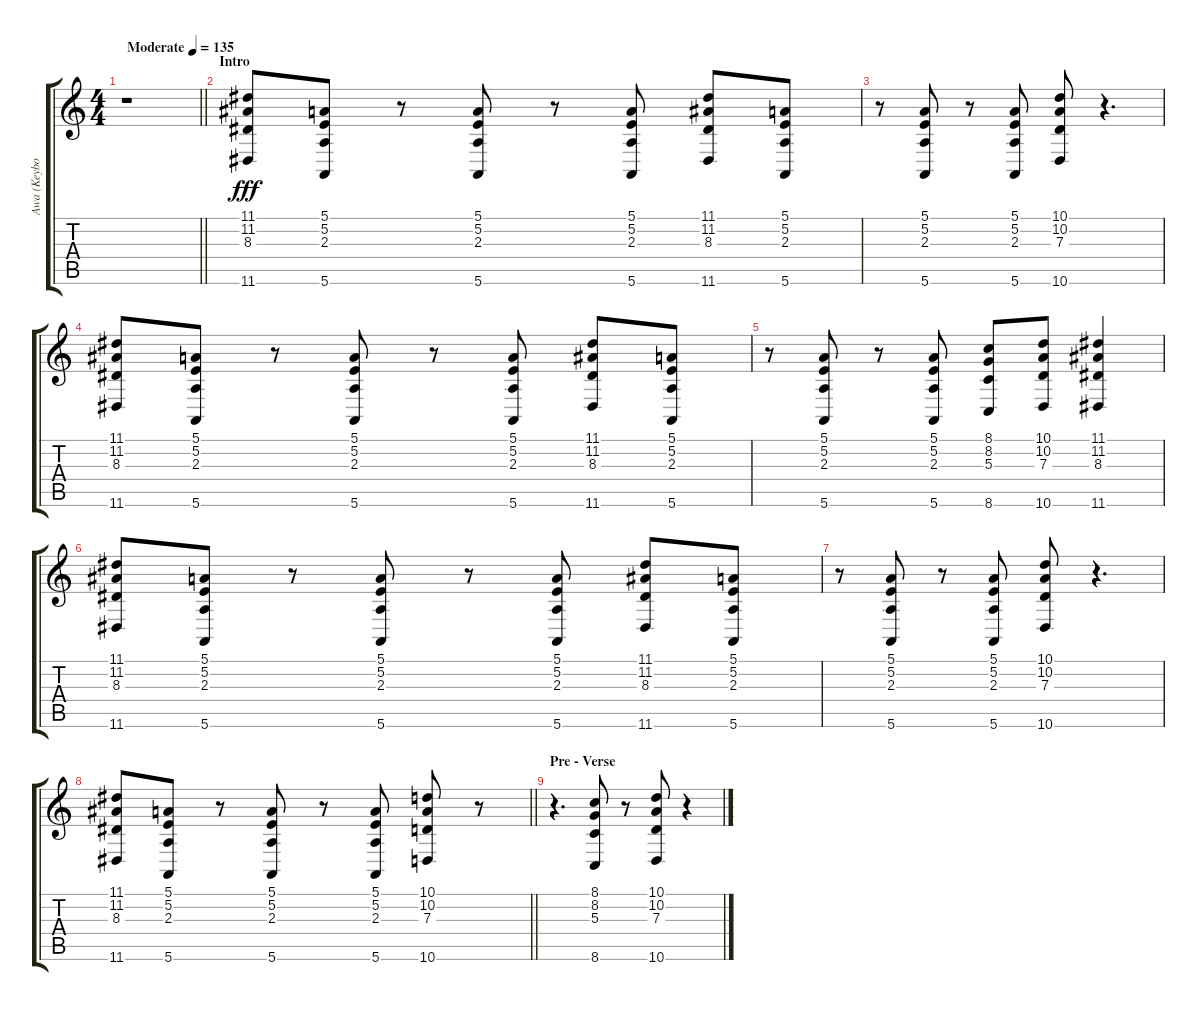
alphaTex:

\track ("Awa (Keyboard)" "Awa (Keybo") {instrument synthstrings1}
\staff {score tabs}
\tuning (E4 B3 G3 D3 A2 E2) {hide}
\ts (4 4)
\tempo (135 "Moderate")
\clef g2
\barLineRight lightlight
\ks c
r.1{dy fff instrument synthstrings1} |
\section ("" "Intro")
(11.1 11.2 8.3 11.6).8{volume 9} (5.1 5.2 2.3 5.6).8 r.8 (5.1 5.2 2.3 5.6).8 r.8 (5.1 5.2 2.3 5.6).8 (11.1 11.2 8.3 11.6).8 (5.1 5.2 2.3 5.6).8 |
r.8 (5.1 5.2 2.3 5.6).8 r.8 (5.1 5.2 2.3 5.6).8 (10.1 10.2 7.3 10.6).8 r.4{d} |
(11.1 11.2 8.3 11.6).8 (5.1 5.2 2.3 5.6).8 r.8 (5.1 5.2 2.3 5.6).8 r.8 (5.1 5.2 2.3 5.6).8 (11.1 11.2 8.3 11.6).8 (5.1 5.2 2.3 5.6).8 |
r.8 (5.1 5.2 2.3 5.6).8 r.8 (5.1 5.2 2.3 5.6).8 (8.1 8.2 5.3 8.6).8 (10.1 10.2 7.3 10.6).8 (11.1 11.2 8.3 11.6).4 |
(11.1 11.2 8.3 11.6).8 (5.1 5.2 2.3 5.6).8 r.8 (5.1 5.2 2.3 5.6).8 r.8 (5.1 5.2 2.3 5.6).8 (11.1 11.2 8.3 11.6).8 (5.1 5.2 2.3 5.6).8 |
r.8 (5.1 5.2 2.3 5.6).8 r.8 (5.1 5.2 2.3 5.6).8 (10.1 10.2 7.3 10.6).8 r.4{d} |
\barLineRight lightlight
(11.1 11.2 8.3 11.6).8 (5.1 5.2 2.3 5.6).8 r.8 (5.1 5.2 2.3 5.6).8 r.8 (5.1 5.2 2.3 5.6).8 (10.1 10.2 7.3 10.6).8 r.8 |
\section ("" "Pre - Verse")
r.4{d} (8.1 8.2 5.3 8.6).8 r.8 (10.1 10.2 7.3 10.6).8 r.4
